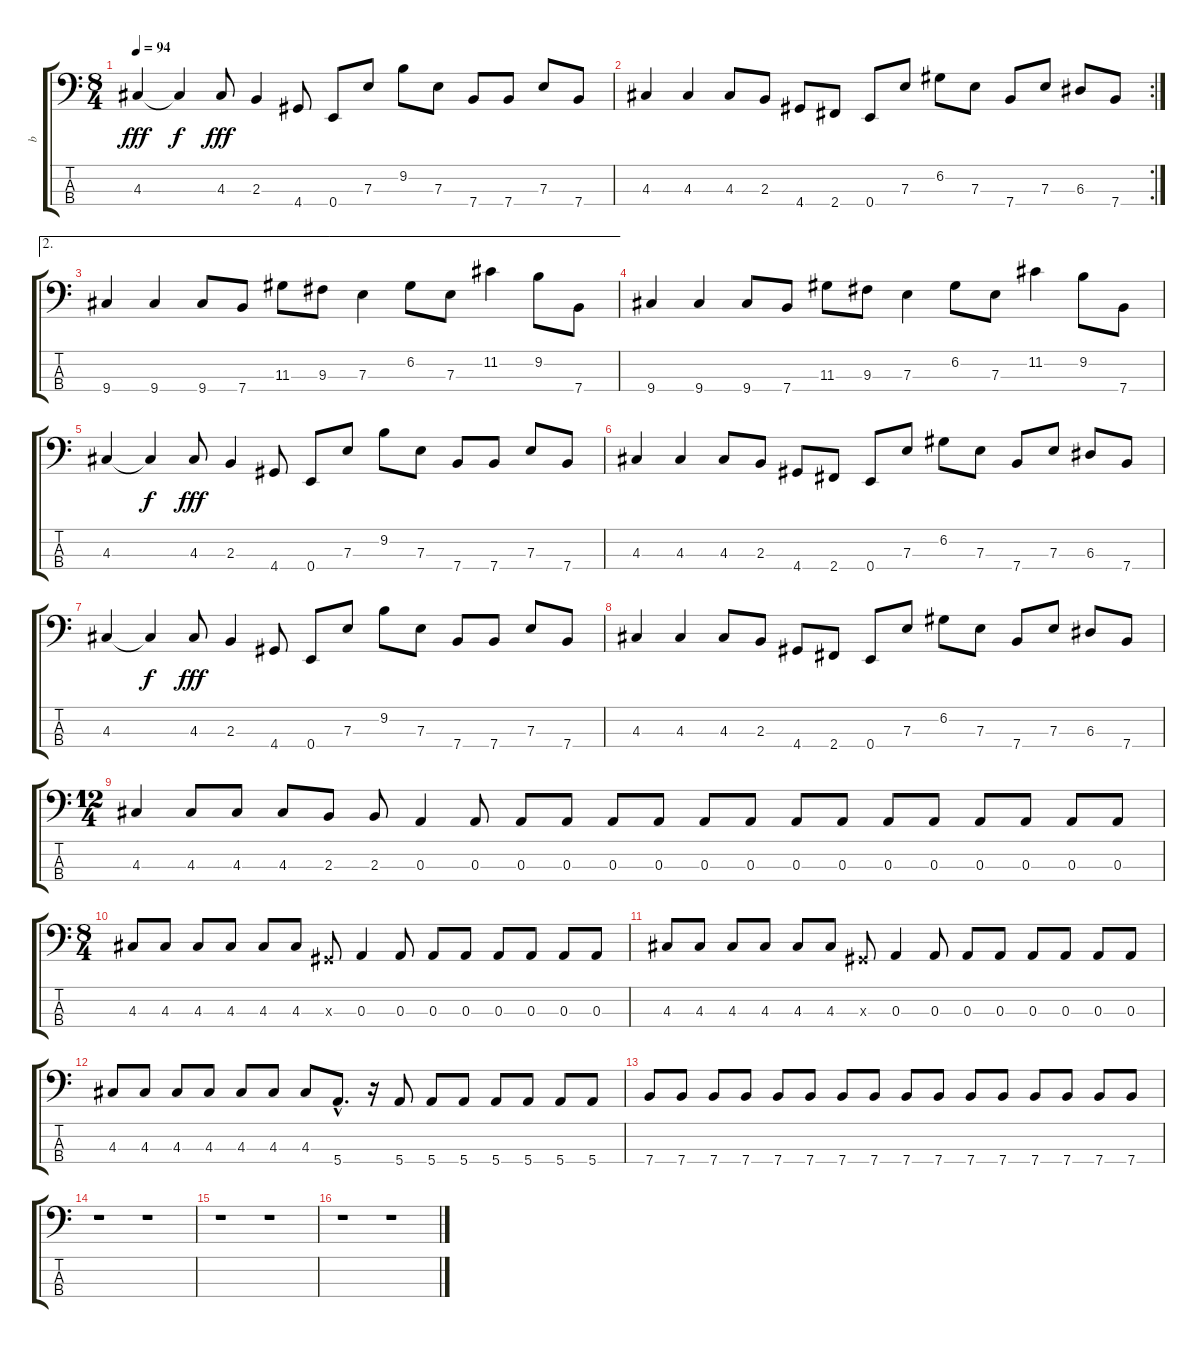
\track ("b" "b") {instrument electricbassfinger}
\staff {score tabs}
\tuning (G2 D2 A1 E1) {hide}
\ts (8 4)
\tempo 94
\clef f4
\ks c
4.3.4{dy fff} 4.3{t}.4{dy f} 4.3.8{dy fff} 2.3.4 4.4.8 0.4.8 7.3.8 9.2.8 7.3.8 7.4.8 7.4.8 7.3.8 7.4.8 |
\rc 2
4.3.4 4.3.4 4.3.8 2.3.8 4.4.8 2.4.8 0.4.8 7.3.8 6.2.8 7.3.8 7.4.8 7.3.8 6.3.8 7.4.8 |
\ae 2
9.4.4 9.4.4 9.4.8 7.4.8 11.3.8 9.3.8 7.3.4 6.2.8 7.3.8 11.2.4 9.2.8 7.4.8 |
9.4.4 9.4.4 9.4.8 7.4.8 11.3.8 9.3.8 7.3.4 6.2.8 7.3.8 11.2.4 9.2.8 7.4.8 |
4.3.4 4.3{t}.4{dy f} 4.3.8{dy fff} 2.3.4 4.4.8 0.4.8 7.3.8 9.2.8 7.3.8 7.4.8 7.4.8 7.3.8 7.4.8 |
4.3.4 4.3.4 4.3.8 2.3.8 4.4.8 2.4.8 0.4.8 7.3.8 6.2.8 7.3.8 7.4.8 7.3.8 6.3.8 7.4.8 |
4.3.4 4.3{t}.4{dy f} 4.3.8{dy fff} 2.3.4 4.4.8 0.4.8 7.3.8 9.2.8 7.3.8 7.4.8 7.4.8 7.3.8 7.4.8 |
4.3.4 4.3.4 4.3.8 2.3.8 4.4.8 2.4.8 0.4.8 7.3.8 6.2.8 7.3.8 7.4.8 7.3.8 6.3.8 7.4.8 |
\ts (12 4)
4.3.4 4.3.8 4.3.8 4.3.8 2.3.8 2.3.8 0.3.4 0.3.8 0.3.8 0.3.8 0.3.8 0.3.8 0.3.8 0.3.8 0.3.8 0.3.8 0.3.8 0.3.8 0.3.8 0.3.8 0.3.8 0.3.8 |
\ts (8 4)
4.3.8 4.3.8 4.3.8 4.3.8 4.3.8 4.3.8 -1.3{x}.8 0.3.4 0.3.8 0.3.8 0.3.8 0.3.8 0.3.8 0.3.8 0.3.8 |
4.3.8 4.3.8 4.3.8 4.3.8 4.3.8 4.3.8 -1.3{x}.8 0.3.4 0.3.8 0.3.8 0.3.8 0.3.8 0.3.8 0.3.8 0.3.8 |
4.3.8 4.3.8 4.3.8 4.3.8 4.3.8 4.3.8 4.3.8 5.4{hac}.8{d} r.16 5.4.8 5.4.8 5.4.8 5.4.8 5.4.8 5.4.8 5.4.8 |
7.4.8 7.4.8 7.4.8 7.4.8 7.4.8 7.4.8 7.4.8 7.4.8 7.4.8 7.4.8 7.4.8 7.4.8 7.4.8 7.4.8 7.4.8 7.4.8 |
r.1 r.1 |
r.1 r.1 |
r.1 r.1
